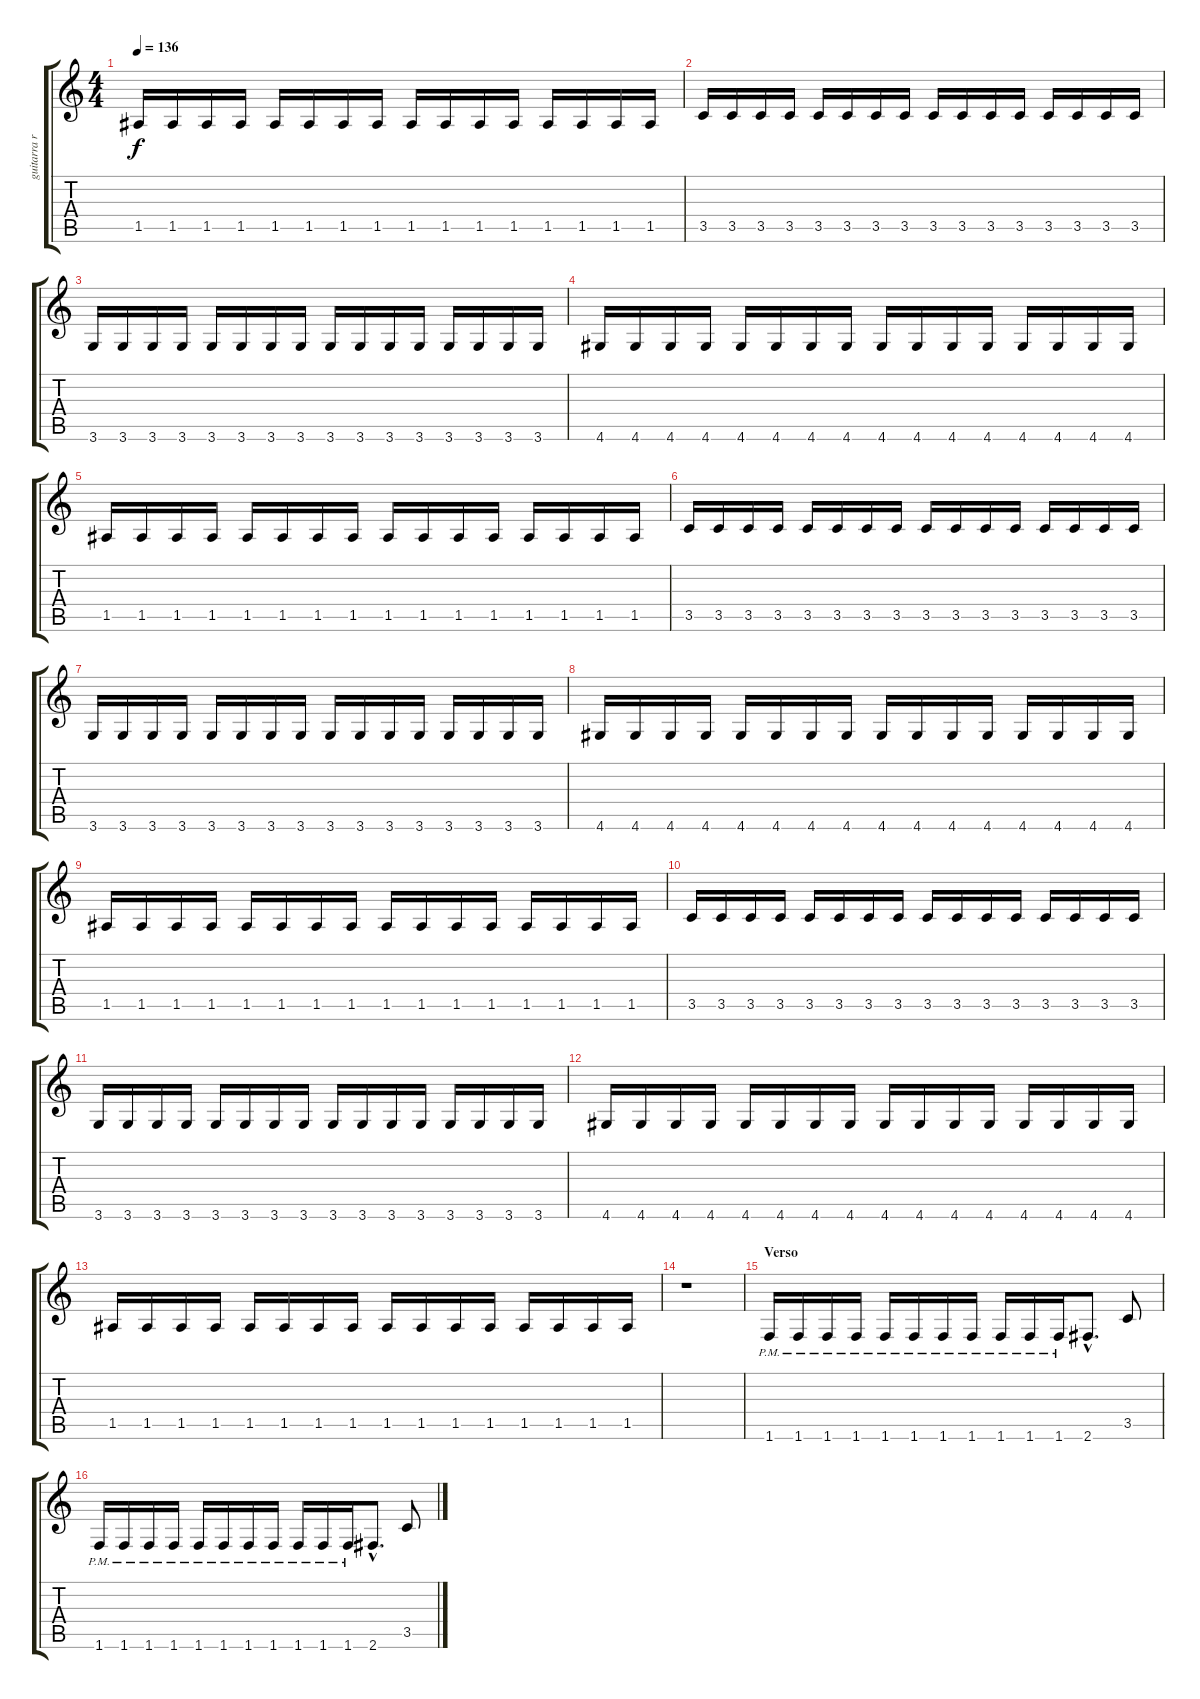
\track ("guitarra ritmica" "guitarra r") {instrument distortionguitar}
\staff {score tabs}
\tuning (E4 B3 G3 D3 A2 E2) {hide}
\ts (4 4)
\tempo 136
\clef g2
\ks c
1.5.16{dy f} 1.5.16 1.5.16 1.5.16 1.5.16 1.5.16 1.5.16 1.5.16 1.5.16 1.5.16 1.5.16 1.5.16 1.5.16 1.5.16 1.5.16 1.5.16 |
3.5.16 3.5.16 3.5.16 3.5.16 3.5.16 3.5.16 3.5.16 3.5.16 3.5.16 3.5.16 3.5.16 3.5.16 3.5.16 3.5.16 3.5.16 3.5.16 |
\section ("" "")
3.6.16 3.6.16 3.6.16 3.6.16 3.6.16 3.6.16 3.6.16 3.6.16 3.6.16 3.6.16 3.6.16 3.6.16 3.6.16 3.6.16 3.6.16 3.6.16 |
4.6.16 4.6.16 4.6.16 4.6.16 4.6.16 4.6.16 4.6.16 4.6.16 4.6.16 4.6.16 4.6.16 4.6.16 4.6.16 4.6.16 4.6.16 4.6.16 |
1.5.16 1.5.16 1.5.16 1.5.16 1.5.16 1.5.16 1.5.16 1.5.16 1.5.16 1.5.16 1.5.16 1.5.16 1.5.16 1.5.16 1.5.16 1.5.16 |
3.5.16 3.5.16 3.5.16 3.5.16 3.5.16 3.5.16 3.5.16 3.5.16 3.5.16 3.5.16 3.5.16 3.5.16 3.5.16 3.5.16 3.5.16 3.5.16 |
\section ("" "")
3.6.16 3.6.16 3.6.16 3.6.16 3.6.16 3.6.16 3.6.16 3.6.16 3.6.16 3.6.16 3.6.16 3.6.16 3.6.16 3.6.16 3.6.16 3.6.16 |
4.6.16 4.6.16 4.6.16 4.6.16 4.6.16 4.6.16 4.6.16 4.6.16 4.6.16 4.6.16 4.6.16 4.6.16 4.6.16 4.6.16 4.6.16 4.6.16 |
1.5.16 1.5.16 1.5.16 1.5.16 1.5.16 1.5.16 1.5.16 1.5.16 1.5.16 1.5.16 1.5.16 1.5.16 1.5.16 1.5.16 1.5.16 1.5.16 |
3.5.16 3.5.16 3.5.16 3.5.16 3.5.16 3.5.16 3.5.16 3.5.16 3.5.16 3.5.16 3.5.16 3.5.16 3.5.16 3.5.16 3.5.16 3.5.16 |
\section ("" "")
3.6.16 3.6.16 3.6.16 3.6.16 3.6.16 3.6.16 3.6.16 3.6.16 3.6.16 3.6.16 3.6.16 3.6.16 3.6.16 3.6.16 3.6.16 3.6.16 |
4.6.16 4.6.16 4.6.16 4.6.16 4.6.16 4.6.16 4.6.16 4.6.16 4.6.16 4.6.16 4.6.16 4.6.16 4.6.16 4.6.16 4.6.16 4.6.16 |
1.5.16 1.5.16 1.5.16 1.5.16 1.5.16 1.5.16 1.5.16 1.5.16 1.5.16 1.5.16 1.5.16 1.5.16 1.5.16 1.5.16 1.5.16 1.5.16 |
r.1 |
\section ("" "Verso")
1.6{pm}.16 1.6{pm}.16 1.6{pm}.16 1.6{pm}.16 1.6{pm}.16 1.6{pm}.16 1.6{pm}.16 1.6{pm}.16 1.6{pm}.16 1.6{pm}.16 1.6{pm}.16 2.6{hac}.8{d} 3.5.8 |
1.6{pm}.16 1.6{pm}.16 1.6{pm}.16 1.6{pm}.16 1.6{pm}.16 1.6{pm}.16 1.6{pm}.16 1.6{pm}.16 1.6{pm}.16 1.6{pm}.16 1.6{pm}.16 2.6{hac}.8{d} 3.5.8
